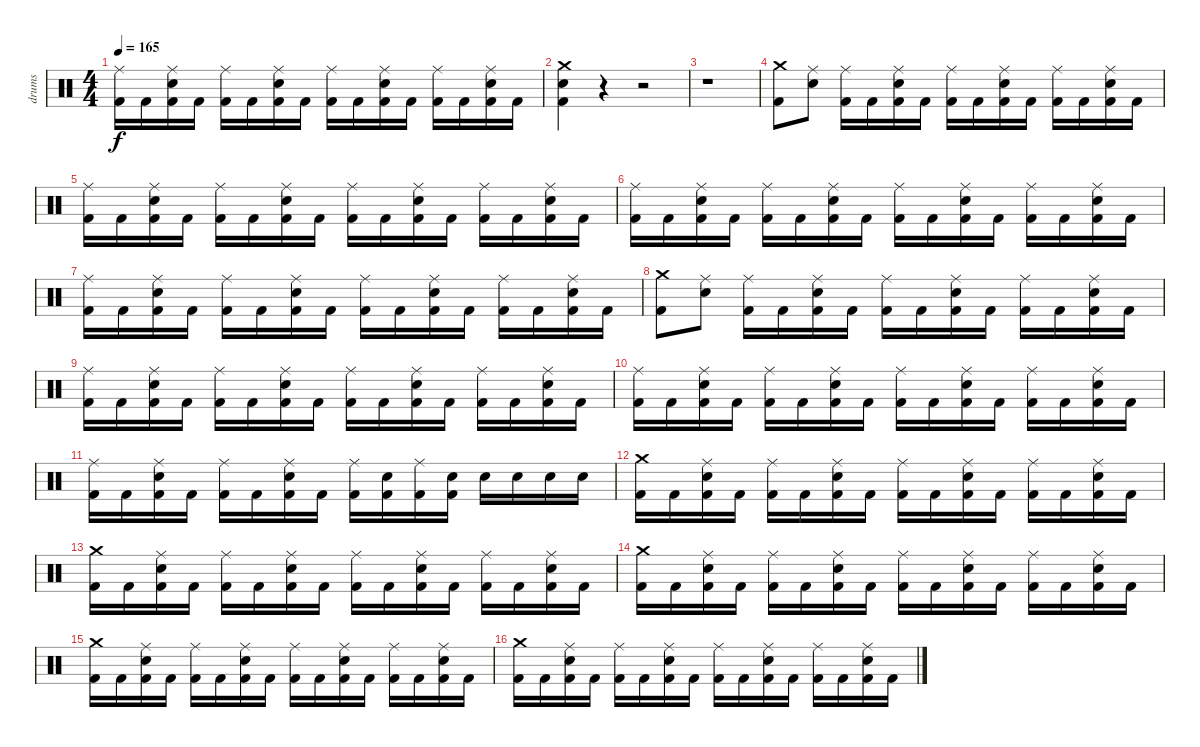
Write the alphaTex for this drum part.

\track ("drums" "drums") {instrument percussion}
\staff {score}
\articulation defaults
\ts (4 4)
\tempo 165
\clef neutral
\ks c
("Ride (middle)" "Kick (hit) 2").16{dy f} "Kick (hit) 2".16 ("Ride (middle)" "Snare (hit) 2" "Kick (hit) 2").16 "Kick (hit) 2".16 ("Ride (middle)" "Kick (hit) 2").16 "Kick (hit) 2".16 ("Ride (middle)" "Snare (hit) 2" "Kick (hit) 2").16 "Kick (hit) 2".16 ("Ride (middle)" "Kick (hit) 2").16 "Kick (hit) 2".16 ("Ride (middle)" "Snare (hit) 2" "Kick (hit) 2").16 "Kick (hit) 2".16 ("Ride (middle)" "Kick (hit) 2").16 "Kick (hit) 2".16 ("Ride (middle)" "Snare (hit) 2" "Kick (hit) 2").16 "Kick (hit) 2".16 |
("Crash medium (hit)" "Snare (hit) 2" "Kick (hit) 2").4 r.4 r.2 |
r.1 |
("Crash medium (hit)" "Kick (hit) 2").8 ("Ride (middle)" "Snare (hit) 2").8 ("Ride (middle)" "Kick (hit) 2").16 "Kick (hit) 2".16 ("Ride (middle)" "Snare (hit) 2" "Kick (hit) 2").16 "Kick (hit) 2".16 ("Ride (middle)" "Kick (hit) 2").16 "Kick (hit) 2".16 ("Ride (middle)" "Snare (hit) 2" "Kick (hit) 2").16 "Kick (hit) 2".16 ("Ride (middle)" "Kick (hit) 2").16 "Kick (hit) 2".16 ("Ride (middle)" "Snare (hit) 2" "Kick (hit) 2").16 "Kick (hit) 2".16 |
("Ride (middle)" "Kick (hit) 2").16 "Kick (hit) 2".16 ("Ride (middle)" "Snare (hit) 2" "Kick (hit) 2").16 "Kick (hit) 2".16 ("Ride (middle)" "Kick (hit) 2").16 "Kick (hit) 2".16 ("Ride (middle)" "Snare (hit) 2" "Kick (hit) 2").16 "Kick (hit) 2".16 ("Ride (middle)" "Kick (hit) 2").16 "Kick (hit) 2".16 ("Ride (middle)" "Snare (hit) 2" "Kick (hit) 2").16 "Kick (hit) 2".16 ("Ride (middle)" "Kick (hit) 2").16 "Kick (hit) 2".16 ("Ride (middle)" "Snare (hit) 2" "Kick (hit) 2").16 "Kick (hit) 2".16 |
("Ride (middle)" "Kick (hit) 2").16 "Kick (hit) 2".16 ("Ride (middle)" "Snare (hit) 2" "Kick (hit) 2").16 "Kick (hit) 2".16 ("Ride (middle)" "Kick (hit) 2").16 "Kick (hit) 2".16 ("Ride (middle)" "Snare (hit) 2" "Kick (hit) 2").16 "Kick (hit) 2".16 ("Ride (middle)" "Kick (hit) 2").16 "Kick (hit) 2".16 ("Ride (middle)" "Snare (hit) 2" "Kick (hit) 2").16 "Kick (hit) 2".16 ("Ride (middle)" "Kick (hit) 2").16 "Kick (hit) 2".16 ("Ride (middle)" "Snare (hit) 2" "Kick (hit) 2").16 "Kick (hit) 2".16 |
("Ride (middle)" "Kick (hit) 2").16 "Kick (hit) 2".16 ("Ride (middle)" "Snare (hit) 2" "Kick (hit) 2").16 "Kick (hit) 2".16 ("Ride (middle)" "Kick (hit) 2").16 "Kick (hit) 2".16 ("Ride (middle)" "Snare (hit) 2" "Kick (hit) 2").16 "Kick (hit) 2".16 ("Ride (middle)" "Kick (hit) 2").16 "Kick (hit) 2".16 ("Ride (middle)" "Snare (hit) 2" "Kick (hit) 2").16 "Kick (hit) 2".16 ("Ride (middle)" "Kick (hit) 2").16 "Kick (hit) 2".16 ("Ride (middle)" "Snare (hit) 2" "Kick (hit) 2").16 "Kick (hit) 2".16 |
("Crash medium (hit)" "Kick (hit) 2").8 ("Ride (middle)" "Snare (hit) 2").8 ("Ride (middle)" "Kick (hit) 2").16 "Kick (hit) 2".16 ("Ride (middle)" "Snare (hit) 2" "Kick (hit) 2").16 "Kick (hit) 2".16 ("Ride (middle)" "Kick (hit) 2").16 "Kick (hit) 2".16 ("Ride (middle)" "Snare (hit) 2" "Kick (hit) 2").16 "Kick (hit) 2".16 ("Ride (middle)" "Kick (hit) 2").16 "Kick (hit) 2".16 ("Ride (middle)" "Snare (hit) 2" "Kick (hit) 2").16 "Kick (hit) 2".16 |
("Ride (middle)" "Kick (hit) 2").16 "Kick (hit) 2".16 ("Ride (middle)" "Snare (hit) 2" "Kick (hit) 2").16 "Kick (hit) 2".16 ("Ride (middle)" "Kick (hit) 2").16 "Kick (hit) 2".16 ("Ride (middle)" "Snare (hit) 2" "Kick (hit) 2").16 "Kick (hit) 2".16 ("Ride (middle)" "Kick (hit) 2").16 "Kick (hit) 2".16 ("Ride (middle)" "Snare (hit) 2" "Kick (hit) 2").16 "Kick (hit) 2".16 ("Ride (middle)" "Kick (hit) 2").16 "Kick (hit) 2".16 ("Ride (middle)" "Snare (hit) 2" "Kick (hit) 2").16 "Kick (hit) 2".16 |
("Ride (middle)" "Kick (hit) 2").16 "Kick (hit) 2".16 ("Ride (middle)" "Snare (hit) 2" "Kick (hit) 2").16 "Kick (hit) 2".16 ("Ride (middle)" "Kick (hit) 2").16 "Kick (hit) 2".16 ("Ride (middle)" "Snare (hit) 2" "Kick (hit) 2").16 "Kick (hit) 2".16 ("Ride (middle)" "Kick (hit) 2").16 "Kick (hit) 2".16 ("Ride (middle)" "Snare (hit) 2" "Kick (hit) 2").16 "Kick (hit) 2".16 ("Ride (middle)" "Kick (hit) 2").16 "Kick (hit) 2".16 ("Ride (middle)" "Snare (hit) 2" "Kick (hit) 2").16 "Kick (hit) 2".16 |
("Ride (middle)" "Kick (hit) 2").16 "Kick (hit) 2".16 ("Ride (middle)" "Snare (hit) 2" "Kick (hit) 2").16 "Kick (hit) 2".16 ("Ride (middle)" "Kick (hit) 2").16 "Kick (hit) 2".16 ("Ride (middle)" "Snare (hit) 2" "Kick (hit) 2").16 "Kick (hit) 2".16 ("Ride (middle)" "Kick (hit) 2").16 ("Snare (hit) 2" "Kick (hit) 2").16 ("Ride (middle)" "Kick (hit) 2").16 ("Snare (hit) 2" "Kick (hit) 2").16 "Snare (hit) 2".16 "Snare (hit) 2".16 "Snare (hit) 2".16 "Snare (hit) 2".16 |
("Crash medium (hit)" "Kick (hit) 2").16 "Kick (hit) 2".16 ("Ride (middle)" "Snare (hit) 2" "Kick (hit) 2").16 "Kick (hit) 2".16 ("Ride (middle)" "Kick (hit) 2").16 "Kick (hit) 2".16 ("Ride (middle)" "Snare (hit) 2" "Kick (hit) 2").16 "Kick (hit) 2".16 ("Ride (middle)" "Kick (hit) 2").16 "Kick (hit) 2".16 ("Ride (middle)" "Snare (hit) 2" "Kick (hit) 2").16 "Kick (hit) 2".16 ("Ride (middle)" "Kick (hit) 2").16 "Kick (hit) 2".16 ("Ride (middle)" "Snare (hit) 2" "Kick (hit) 2").16 "Kick (hit) 2".16 |
("Crash medium (hit)" "Kick (hit) 2").16 "Kick (hit) 2".16 ("Ride (middle)" "Snare (hit) 2" "Kick (hit) 2").16 "Kick (hit) 2".16 ("Ride (middle)" "Kick (hit) 2").16 "Kick (hit) 2".16 ("Ride (middle)" "Snare (hit) 2" "Kick (hit) 2").16 "Kick (hit) 2".16 ("Ride (middle)" "Kick (hit) 2").16 "Kick (hit) 2".16 ("Ride (middle)" "Snare (hit) 2" "Kick (hit) 2").16 "Kick (hit) 2".16 ("Ride (middle)" "Kick (hit) 2").16 "Kick (hit) 2".16 ("Ride (middle)" "Snare (hit) 2" "Kick (hit) 2").16 "Kick (hit) 2".16 |
("Crash medium (hit)" "Kick (hit) 2").16 "Kick (hit) 2".16 ("Ride (middle)" "Snare (hit) 2" "Kick (hit) 2").16 "Kick (hit) 2".16 ("Ride (middle)" "Kick (hit) 2").16 "Kick (hit) 2".16 ("Ride (middle)" "Snare (hit) 2" "Kick (hit) 2").16 "Kick (hit) 2".16 ("Ride (middle)" "Kick (hit) 2").16 "Kick (hit) 2".16 ("Ride (middle)" "Snare (hit) 2" "Kick (hit) 2").16 "Kick (hit) 2".16 ("Ride (middle)" "Kick (hit) 2").16 "Kick (hit) 2".16 ("Ride (middle)" "Snare (hit) 2" "Kick (hit) 2").16 "Kick (hit) 2".16 |
("Crash medium (hit)" "Kick (hit) 2").16 "Kick (hit) 2".16 ("Ride (middle)" "Snare (hit) 2" "Kick (hit) 2").16 "Kick (hit) 2".16 ("Ride (middle)" "Kick (hit) 2").16 "Kick (hit) 2".16 ("Ride (middle)" "Snare (hit) 2" "Kick (hit) 2").16 "Kick (hit) 2".16 ("Ride (middle)" "Kick (hit) 2").16 "Kick (hit) 2".16 ("Ride (middle)" "Snare (hit) 2" "Kick (hit) 2").16 "Kick (hit) 2".16 ("Ride (middle)" "Kick (hit) 2").16 "Kick (hit) 2".16 ("Ride (middle)" "Snare (hit) 2" "Kick (hit) 2").16 "Kick (hit) 2".16 |
("Crash medium (hit)" "Kick (hit) 2").16 "Kick (hit) 2".16 ("Ride (middle)" "Snare (hit) 2" "Kick (hit) 2").16 "Kick (hit) 2".16 ("Ride (middle)" "Kick (hit) 2").16 "Kick (hit) 2".16 ("Ride (middle)" "Snare (hit) 2" "Kick (hit) 2").16 "Kick (hit) 2".16 ("Ride (middle)" "Kick (hit) 2").16 "Kick (hit) 2".16 ("Ride (middle)" "Snare (hit) 2" "Kick (hit) 2").16 "Kick (hit) 2".16 ("Ride (middle)" "Kick (hit) 2").16 "Kick (hit) 2".16 ("Ride (middle)" "Snare (hit) 2" "Kick (hit) 2").16 "Kick (hit) 2".16
